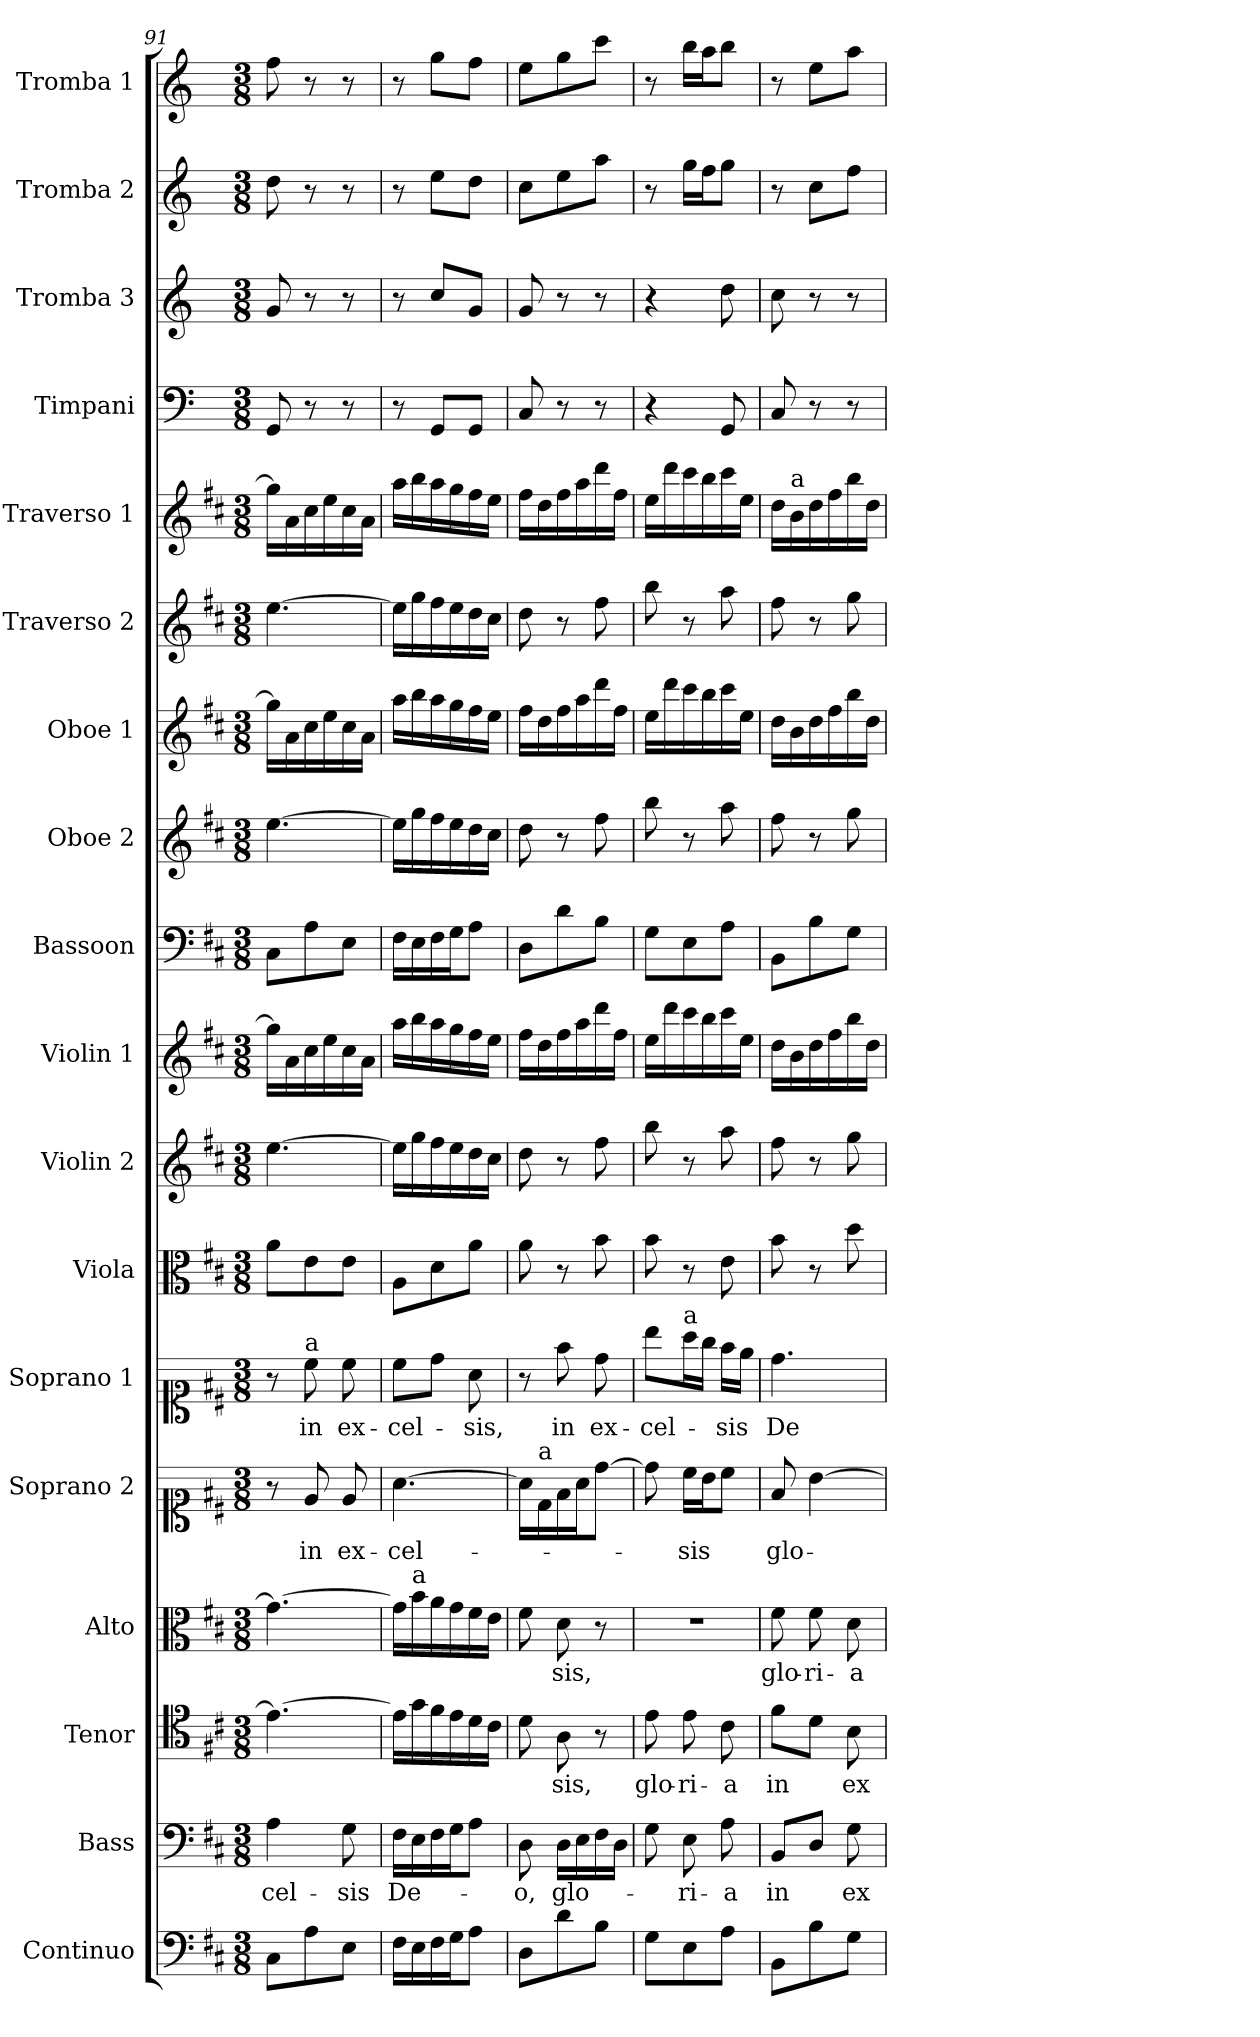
**kern	**kern	**text	**kern	**text	**kern	**text	**kern	**text	**kern	**text	**kern	**kern	**kern	**kern	**kern	**kern	**kern	**kern	**kern	**kern	**kern	**kern
*part18	*part17	*part17	*part16	*part16	*part15	*part15	*part14	*part14	*part13	*part13	*part12	*part11	*part10	*part9	*part8	*part7	*part6	*part5	*part4	*part3	*part2	*part1
*staff18	*staff17	*staff17	*staff16	*staff16	*staff15	*staff15	*staff14	*staff14	*staff13	*staff13	*staff12	*staff11	*staff10	*staff9	*staff8	*staff7	*staff6	*staff5	*staff4	*staff3	*staff2	*staff1
*I"Continuo	*I"Bass	*	*I"Tenor	*	*I"Alto	*	*I"Soprano 2	*	*I"Soprano 1	*	*I"Viola	*I"Violin 2	*I"Violin 1	*I"Bassoon	*I"Oboe 2	*I"Oboe 1	*I"Traverso 2	*I"Traverso 1	*I"Timpani	*I"Tromba 3	*I"Tromba 2	*I"Tromba 1
*I'Cont	*I'B	*	*I'T	*	*I'A	*	*I'S 2	*	*I'S 1	*	*I'Vla	*I'Vln 2	*I'Vln 1	*I'Bsn	*I'Ob 2	*I'Ob 1	*I'Trv 2	*I'Trv 1	*I'Timp	*I'Tr 3	*I'Tr 2	*I'Tr 1
*clefF4	*clefF4	*	*clefC4	*	*clefC3	*	*clefC1	*	*clefC1	*	*clefC3	*clefG2	*clefG2	*clefF4	*clefG2	*clefG2	*clefG2	*clefG2	*clefF4	*clefG2	*clefG2	*clefG2
*	*	*	*	*	*	*	*	*	*	*	*	*	*	*	*	*	*	*	*ITrd-1c-2	*ITrd-1c-2	*ITrd-1c-2	*ITrd-1c-2
*k[f#c#]	*k[f#c#]	*	*k[f#c#]	*	*k[f#c#]	*	*k[f#c#]	*	*k[f#c#]	*	*k[f#c#]	*k[f#c#]	*k[f#c#]	*k[f#c#]	*k[f#c#]	*k[f#c#]	*k[f#c#]	*k[f#c#]	*k[f#c#]	*k[f#c#]	*k[f#c#]	*k[f#c#]
*M3/8	*M3/8	*	*M3/8	*	*M3/8	*	*M3/8	*	*M3/8	*	*M3/8	*M3/8	*M3/8	*M3/8	*M3/8	*M3/8	*M3/8	*M3/8	*M3/8	*M3/8	*M3/8	*M3/8
=91	=91	=91	=91	=91	=91	=91	=91	=91	=91	=91	=91	=91	=91	=91	=91	=91	=91	=91	=91	=91	=91	=91
!	!	!LO:LY:b	!	!	!	!	!	!	!	!	!	!	!	!	!	!	!	!	!	!	!	!
8C#\L	4A\	-cel-	4.e\_	.	4.g\_	.	8r	.	8r	.	8a\L	[4.ee\	16gg\LL]	8C#\L	[4.ee\	16gg\LL]	[4.ee\	16gg\LL]	8AA/	8a/	8ee\	8gg\
.	.	.	.	.	.	.	.	.	.	.	.	.	16a\	.	.	16a\	.	16a\	.	.	.	.
!	!	!	!	!	!	!	!	!	!LO:TX:a:t=a	!	!	!	!	!	!	!	!	!	!	!	!	!
!	!	!	!	!	!	!	!	!LO:LY:b	!	!LO:LY:b	!	!	!	!	!	!	!	!	!	!	!	!
8A\	.	.	.	.	.	.	8e/	in	8cc#\	in	8e\	.	16cc#\	8A\	.	16cc#\	.	16cc#\	8r	8r	8r	8r
.	.	.	.	.	.	.	.	.	.	.	.	.	16ee\	.	.	16ee\	.	16ee\	.	.	.	.
!	!	!LO:LY:b	!	!	!	!	!	!LO:LY:b	!	!LO:LY:b	!	!	!	!	!	!	!	!	!	!	!	!
8E\J	8G\	-sis	.	.	.	.	8e/	ex-	8cc#\	ex-	8e\J	.	16cc#\	8E\J	.	16cc#\	.	16cc#\	8r	8r	8r	8r
.	.	.	.	.	.	.	.	.	.	.	.	.	16a\JJ	.	.	16a\JJ	.	16a\JJ	.	.	.	.
=92	=92	=92	=92	=92	=92	=92	=92	=92	=92	=92	=92	=92	=92	=92	=92	=92	=92	=92	=92	=92	=92	=92
!	!	!LO:LY:b	!	!	!	!	!	!LO:LY:b	!	!LO:LY:b	!	!	!	!	!	!	!	!	!	!	!	!
16F#\LL	16F#\LL	De-	16e\LL]	.	16g\LL]	.	[4.a\	-cel-	8cc#\L	-cel-	8A\L	16ee\LL]	16aa\LL	16F#\LL	16ee\LL]	16aa\LL	16ee\LL]	16aa\LL	8r	8r	8r	8r
!	!	!	!	!	!LO:TX:a:t=a	!	!	!	!	!	!	!	!	!	!	!	!	!	!	!	!	!
16E\	16E\	.	16g\	.	16b\	.	.	.	.	.	.	16gg\	16bb\	16E\	16gg\	16bb\	16gg\	16bb\	.	.	.	.
16F#\	16F#\	.	16f#\	.	16a\	.	.	.	8dd\J	.	8d\	16ff#\	16aa\	16F#\	16ff#\	16aa\	16ff#\	16aa\	8AA/L	8dd/L	8ff#\L	8aa\L
16G\J	16G\J	.	16e\	.	16g\	.	.	.	.	.	.	16ee\	16gg\	16G\J	16ee\	16gg\	16ee\	16gg\	.	.	.	.
!	!	!	!	!	!	!	!	!	!	!LO:LY:b	!	!	!	!	!	!	!	!	!	!	!	!
8A\J	8A\J	.	16d\	.	16f#\	.	.	.	8a\	-sis,	8a\J	16dd\	16ff#\	8A\J	16dd\	16ff#\	16dd\	16ff#\	8AA/J	8a/J	8ee\J	8gg\J
.	.	.	16c#\JJ	.	16e\JJ	.	.	.	.	.	.	16cc#\JJ	16ee\JJ	.	16cc#\JJ	16ee\JJ	16cc#\JJ	16ee\JJ	.	.	.	.
=93	=93	=93	=93	=93	=93	=93	=93	=93	=93	=93	=93	=93	=93	=93	=93	=93	=93	=93	=93	=93	=93	=93
!	!	!LO:LY:b	!	!	!	!	!	!	!	!	!	!	!	!	!	!	!	!	!	!	!	!
8D\L	8D\	-o,	8d\	.	8f#\	.	16a\LL]	.	8r	.	8a\	8dd\	16ff#\LL	8D\L	8dd\	16ff#\LL	8dd\	16ff#\LL	8D/	8a/	8dd\L	8ff#\L
!	!	!	!	!	!	!	!LO:TX:a:t=a	!	!	!	!	!	!	!	!	!	!	!	!	!	!	!
.	.	.	.	.	.	.	16d\	.	.	.	.	.	16dd\	.	.	16dd\	.	16dd\	.	.	.	.
!	!	!LO:LY:b	!	!LO:LY:b	!	!LO:LY:b	!	!	!	!LO:LY:b	!	!	!	!	!	!	!	!	!	!	!	!
8d\	16D\LL	glo-	8A\	sis,	8d\	-sis,	16f#\	.	8ff#\	in	8r	8r	16ff#\	8d\	8r	16ff#\	8r	16ff#\	8r	8r	8ff#\	8aa\
.	16E\	.	.	.	.	.	16a\J	.	.	.	.	.	16aa\	.	.	16aa\	.	16aa\	.	.	.	.
!	!	!	!	!	!	!	!	!	!	!LO:LY:b	!	!	!	!	!	!	!	!	!	!	!	!
8B\J	16F#\	.	8r	.	8r	.	[8dd\J	.	8dd\	ex-	8b\	8ff#\	16ddd\	8B\J	8ff#\	16ddd\	8ff#\	16ddd\	8r	8r	8bb\J	8ddd\J
.	16D\JJ	.	.	.	.	.	.	.	.	.	.	.	16ff#\JJ	.	.	16ff#\JJ	.	16ff#\JJ	.	.	.	.
=94	=94	=94	=94	=94	=94	=94	=94	=94	=94	=94	=94	=94	=94	=94	=94	=94	=94	=94	=94	=94	=94	=94
!	!	!	!	!LO:LY:b	!	!	!	!	!	!LO:LY:b	!	!	!	!	!	!	!	!	!	!	!	!
8G\L	8G\	.	8e\	glo-	4.r	.	8dd\]	.	8bb\L	-cel-	8b\	8bb\	16ee\LL	8G\L	8bb\	16ee\LL	8bb\	16ee\LL	4r	4r	8r	8r
.	.	.	.	.	.	.	.	.	.	.	.	.	16ddd\	.	.	16ddd\	.	16ddd\	.	.	.	.
!	!	!	!	!	!	!	!	!	!LO:TX:a:t=a	!	!	!	!	!	!	!	!	!	!	!	!	!
!	!	!LO:LY:b	!	!LO:LY:b	!	!	!	!LO:LY:b	!	!	!	!	!	!	!	!	!	!	!	!	!	!
8E\	8E\	-ri-	8e\	-ri-	.	.	16cc#\LL	-sis	16aa\L	.	8r	8r	16ccc#\	8E\	8r	16ccc#\	8r	16ccc#\	.	.	16aa\LL	16ccc#\LL
.	.	.	.	.	.	.	16b\J	.	16gg\JJ	.	.	.	16bb\	.	.	16bb\	.	16bb\	.	.	16gg\J	16bb\J
!	!	!LO:LY:b	!	!LO:LY:b	!	!	!	!	!	!LO:LY:b	!	!	!	!	!	!	!	!	!	!	!	!
8A\J	8A\	-a	8c#\	-a	.	.	8cc#\J	.	16ff#\LL	-sis	8e\	8aa\	16ccc#\	8A\J	8aa\	16ccc#\	8aa\	16ccc#\	8AA/	8ee\	8aa\J	8ccc#\J
.	.	.	.	.	.	.	.	.	16ee\JJ	.	.	.	16ee\JJ	.	.	16ee\JJ	.	16ee\JJ	.	.	.	.
=95	=95	=95	=95	=95	=95	=95	=95	=95	=95	=95	=95	=95	=95	=95	=95	=95	=95	=95	=95	=95	=95	=95
!	!	!LO:LY:b	!	!LO:LY:b	!	!LO:LY:b	!	!LO:LY:b	!	!LO:LY:b	!	!	!	!	!	!	!	!	!	!	!	!
8BB\L	8BB/L	in	8f#\L	in	8f#\	glo-	8f#/	glo-	4.dd\	De-	8b\	8ff#\	16dd\LL	8BB\L	8ff#\	16dd\LL	8ff#\	16dd\LL	8D/	8dd\	8r	8r
!	!	!	!	!	!	!	!	!	!	!	!	!	!	!	!	!	!	!LO:TX:a:t=a	!	!	!	!
.	.	.	.	.	.	.	.	.	.	.	.	.	16b\	.	.	16b\	.	16b\	.	.	.	.
!	!	!	!	!	!	!LO:LY:b	!	!	!	!	!	!	!	!	!	!	!	!	!	!	!	!
8B\	8D/J	.	8d\J	.	8f#\	-ri-	[4b\	.	.	.	8r	8r	16dd\	8B\	8r	16dd\	8r	16dd\	8r	8r	8dd\L	8ff#\L
.	.	.	.	.	.	.	.	.	.	.	.	.	16ff#\	.	.	16ff#\	.	16ff#\	.	.	.	.
!	!	!LO:LY:b	!	!LO:LY:b	!	!LO:LY:b	!	!	!	!	!	!	!	!	!	!	!	!	!	!	!	!
8G\J	8G\	ex-	8B\	ex-	8d\	-a	.	.	.	.	8dd\	8gg\	16bb\	8G\J	8gg\	16bb\	8gg\	16bb\	8r	8r	8gg\J	8bb\J
.	.	.	.	.	.	.	.	.	.	.	.	.	16dd\JJ	.	.	16dd\JJ	.	16dd\JJ	.	.	.	.
=	=	=	=	=	=	=	=	=	=	=	=	=	=	=	=	=	=	=	=	=	=	=
*-	*-	*-	*-	*-	*-	*-	*-	*-	*-	*-	*-	*-	*-	*-	*-	*-	*-	*-	*-	*-	*-	*-
